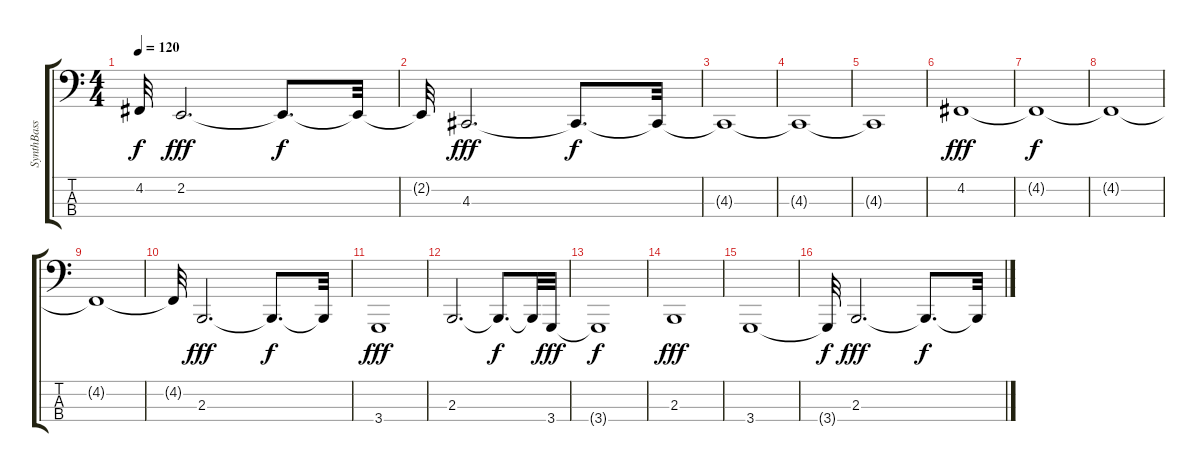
\track ("SynthBass" "SynthBass") {instrument lead3calliope}
\staff {score tabs}
\tuning (G2 D2 A1 E1) {hide}
\ts (4 4)
\tempo 120
\clef f4
\ks c
4.2{t}.32{dy f} 2.2.2{d dy fff} 2.2{t}.8{d dy f} 2.2{t}.32 |
2.2{t}.32 4.3.2{d dy fff} 4.3{t}.8{d dy f} 4.3{t}.32 |
4.3{t}.1 |
4.3{t}.1 |
4.3{t}.1 |
4.2.1{dy fff} |
4.2{t}.1{dy f} |
4.2{t}.1 |
4.2{t}.1 |
4.2{t}.32 2.3.2{d dy fff} 2.3{t}.8{d dy f} 2.3{t}.32 |
3.4.1{dy fff} |
2.3.2{d} 2.3{t}.8{d dy f} 2.3{t}.32 3.4.32{dy fff} |
3.4{t}.1{dy f} |
2.3.1{dy fff} |
3.4.1 |
3.4{t}.32{dy f} 2.3.2{d dy fff} 2.3{t}.8{d dy f} 2.3{t}.32
